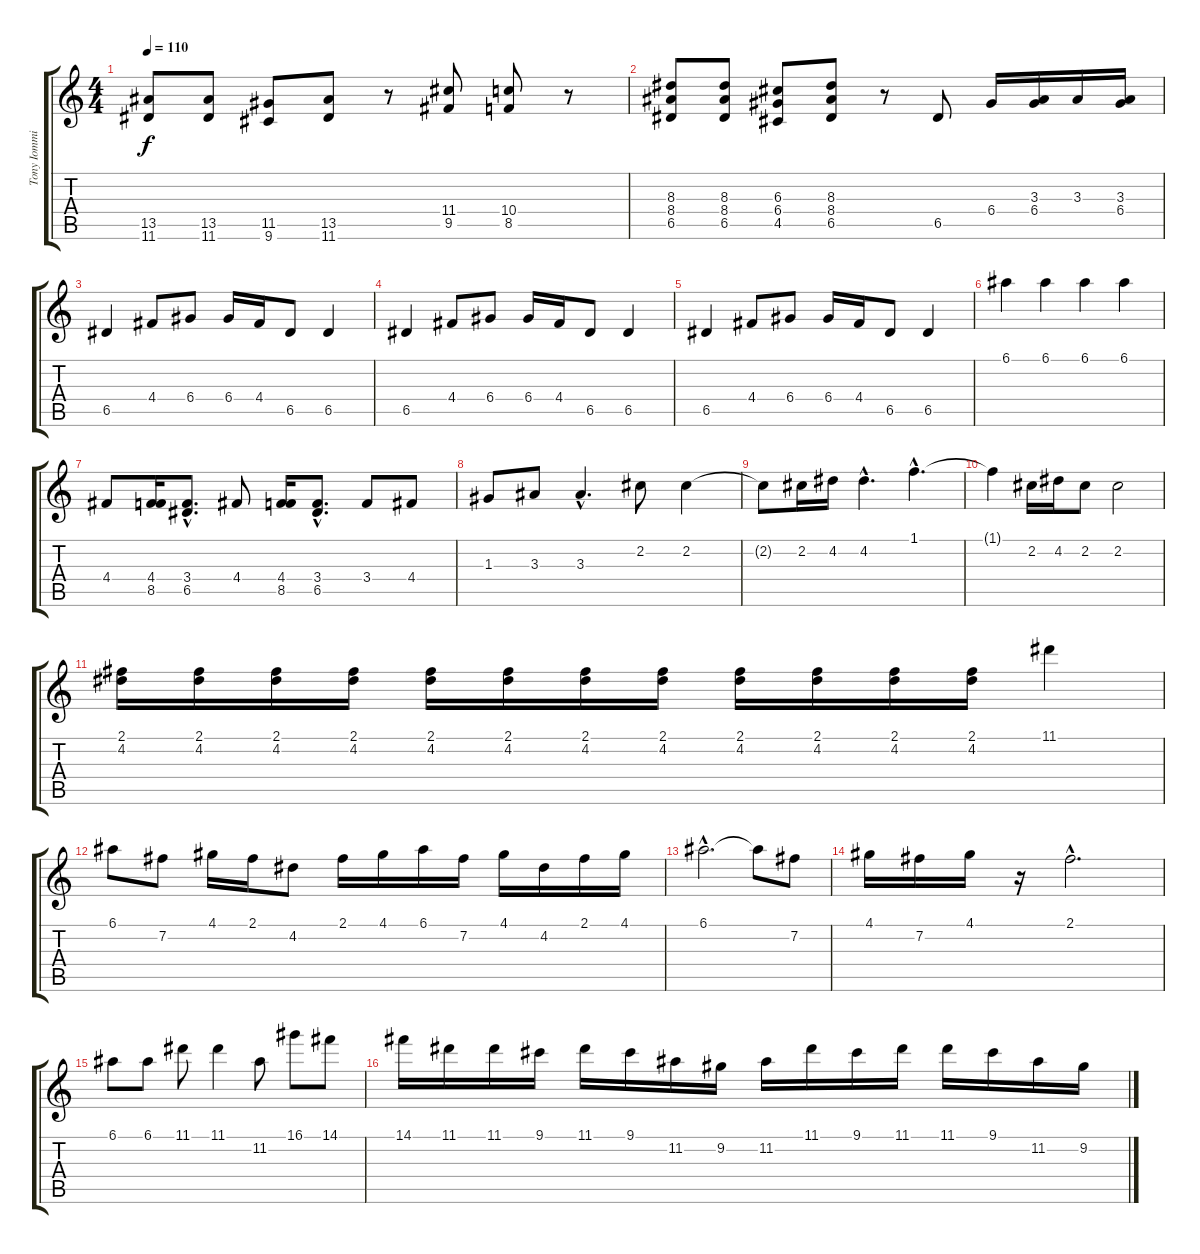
\track ("Tony Iommi (Disto Guitar)" "Tony Iommi") {instrument distortionguitar}
\staff {score tabs}
\tuning (E4 B3 G3 D3 A2 E2) {hide}
\ts (4 4)
\tempo 110
\clef g2
\ks c
(13.5 11.6).8{dy f} (13.5 11.6).8 (11.5 9.6).8 (13.5 11.6).8 r.8 (11.4 9.5).8 (10.4 8.5).8 r.8 |
(8.3 8.4 6.5).8 (8.3 8.4 6.5).8 (6.3 6.4 4.5).8 (8.3 8.4 6.5).8 r.8 6.5.8 6.4.16 (3.3 6.4).16 3.3.16 (3.3 6.4).16 |
6.5.4 4.4.8 6.4.8 6.4.16 4.4.16 6.5.8 6.5.4 |
6.5.4 4.4.8 6.4.8 6.4.16 4.4.16 6.5.8 6.5.4 |
6.5.4 4.4.8 6.4.8 6.4.16 4.4.16 6.5.8 6.5.4 |
6.1.4 6.1.4 6.1.4 6.1.4 |
4.4.8 (4.4 8.5).16 (3.4{hac} 6.5{hac}).8{d} 4.4.8 (4.4 8.5).16 (3.4{hac} 6.5{hac}).8{d} 3.4.8 4.4.8 |
1.3.8 3.3.8 3.3{hac}.4{d} 2.2.8 2.2.4 |
2.2{t}.8 2.2.16 4.2.16 4.2{hac}.4{d} 1.1{hac}.4{d} |
1.1{t}.4 2.2.16 4.2.16 2.2.8 2.2.2 |
(2.1 4.2).16 (2.1 4.2).16 (2.1 4.2).16 (2.1 4.2).16 (2.1 4.2).16 (2.1 4.2).16 (2.1 4.2).16 (2.1 4.2).16 (2.1 4.2).16 (2.1 4.2).16 (2.1 4.2).16 (2.1 4.2).16 11.1.4 |
6.1.8 7.2.8 4.1.16 2.1.16 4.2.8 2.1.16 4.1.16 6.1.16 7.2.16 4.1.16 4.2.16 2.1.16 4.1.16 |
6.1{hac}.2{d} 6.1{t}.8 7.2.8 |
4.1.16 7.2.16 4.1.16 r.16 2.1{hac}.2{d} |
6.1.8 6.1.8 11.1.8 11.1.4 11.2.8 16.1.8 14.1.8 |
14.1.16 11.1.16 11.1.16 9.1.16 11.1.16 9.1.16 11.2.16 9.2.16 11.2.16 11.1.16 9.1.16 11.1.16 11.1.16 9.1.16 11.2.16 9.2.16
